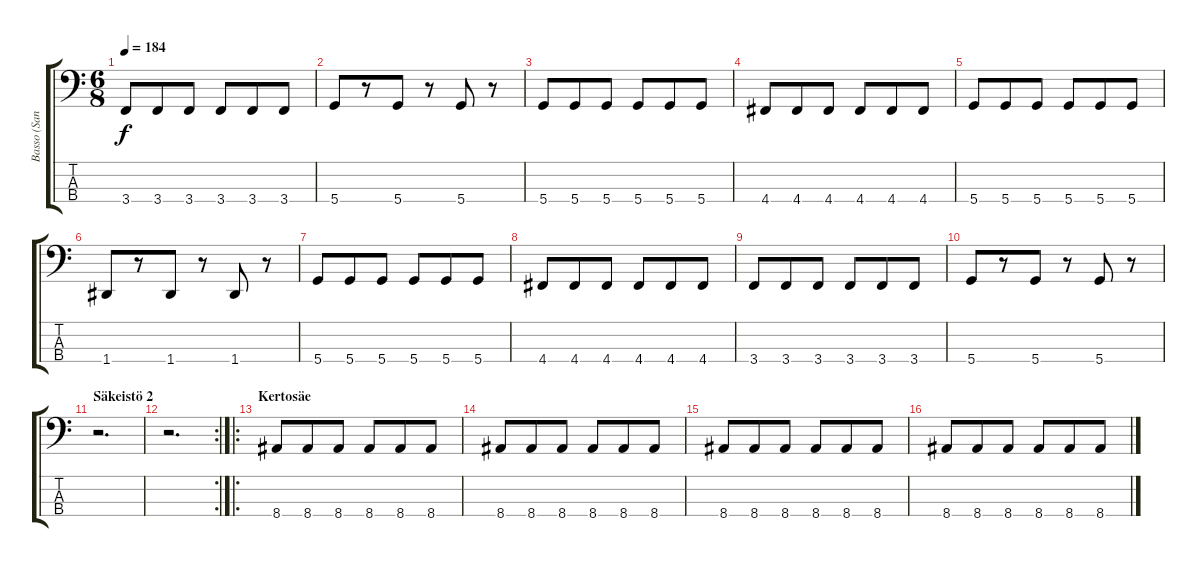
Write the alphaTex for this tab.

\track ("Basso (Santtu)" "Basso (San") {instrument electricbasspick}
\staff {score tabs}
\tuning (G2 D2 A1 D1) {hide}
\ts (6 8)
\tempo 184
\clef f4
\ks c
3.4.8{dy f} 3.4.8 3.4.8 3.4.8 3.4.8 3.4.8 |
5.4.8 r.8 5.4.8 r.8 5.4.8 r.8 |
5.4.8 5.4.8 5.4.8 5.4.8 5.4.8 5.4.8 |
4.4.8 4.4.8 4.4.8 4.4.8 4.4.8 4.4.8 |
5.4.8 5.4.8 5.4.8 5.4.8 5.4.8 5.4.8 |
1.4.8 r.8 1.4.8 r.8 1.4.8 r.8 |
5.4.8 5.4.8 5.4.8 5.4.8 5.4.8 5.4.8 |
4.4.8 4.4.8 4.4.8 4.4.8 4.4.8 4.4.8 |
3.4.8 3.4.8 3.4.8 3.4.8 3.4.8 3.4.8 |
5.4.8 r.8 5.4.8 r.8 5.4.8 r.8 |
\section ("" "Säkeistö 2")
r.2{d} |
\rc 2
r.2{d} |
\ro
\section ("" "Kertosäe")
8.4.8 8.4.8 8.4.8 8.4.8 8.4.8 8.4.8 |
8.4.8 8.4.8 8.4.8 8.4.8 8.4.8 8.4.8 |
8.4.8 8.4.8 8.4.8 8.4.8 8.4.8 8.4.8 |
8.4.8 8.4.8 8.4.8 8.4.8 8.4.8 8.4.8
